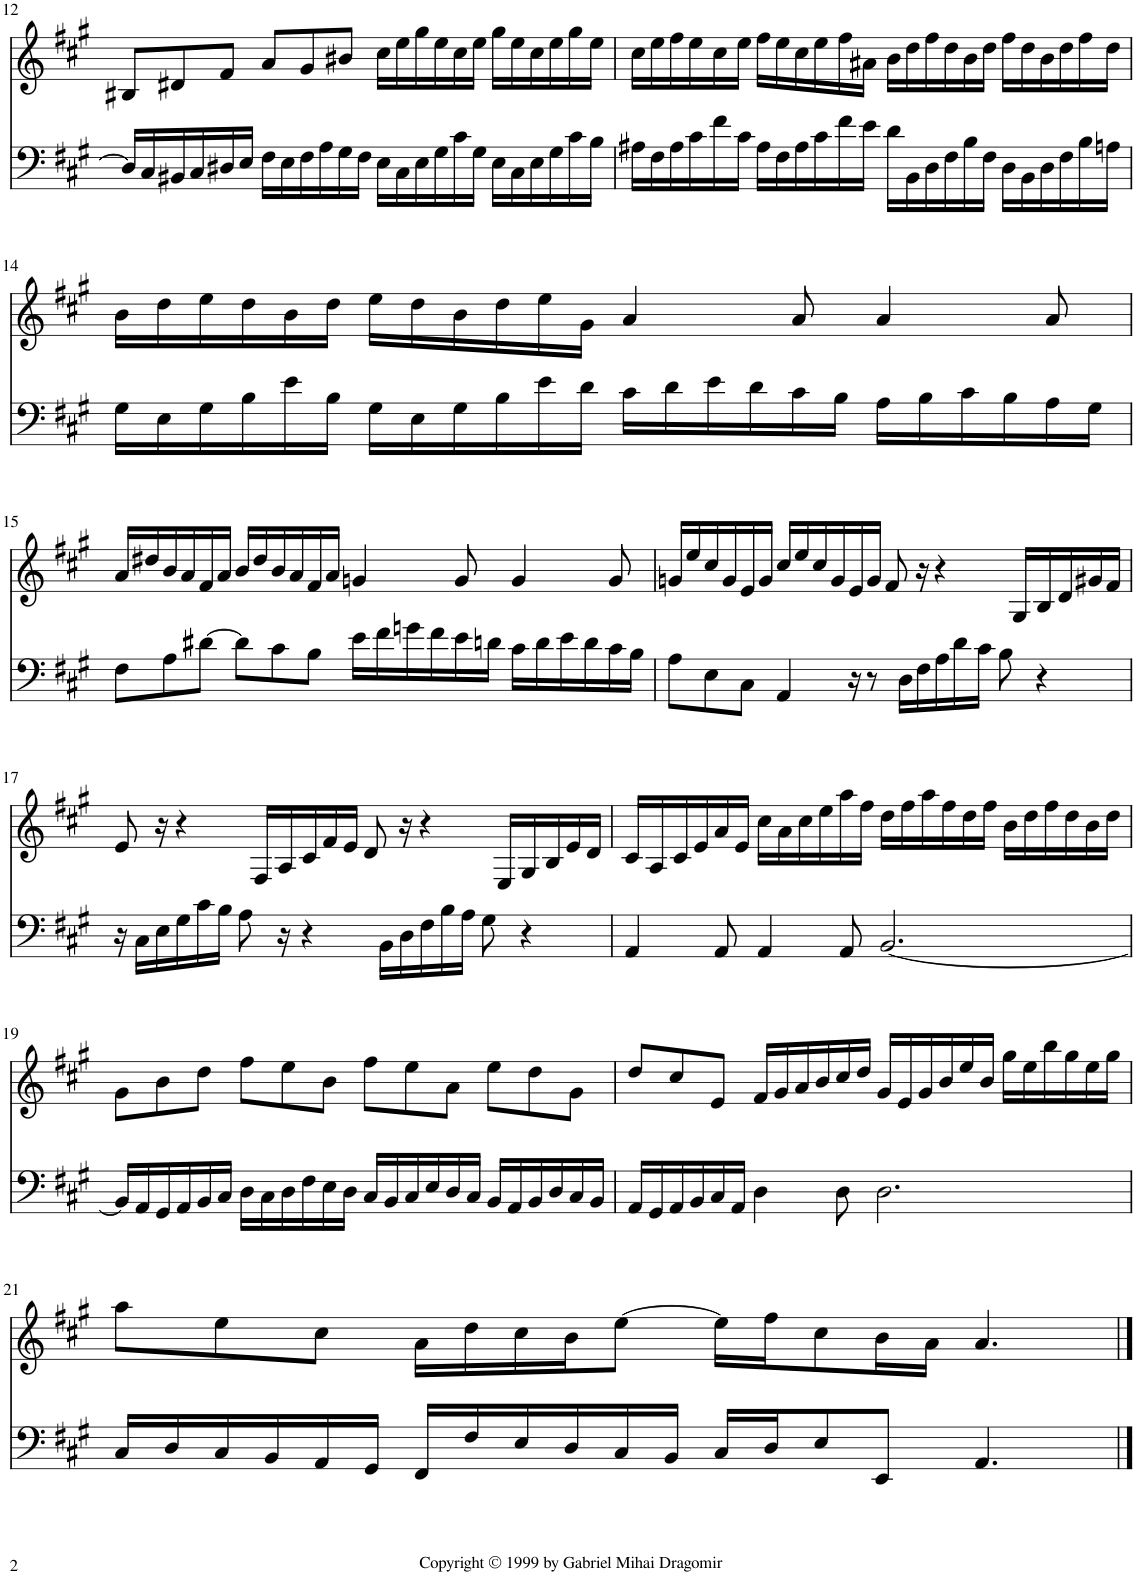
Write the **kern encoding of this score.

**kern	**kern
*part2	*part1
*staff2	*staff1
*I"Left Hand	*I"Right Hand
!!LO:PB:g=z
*clefF4	*clefG2
*k[f#c#g#]	*k[f#c#g#]
*M12/8	*M12/8
=12	=12
16D#/LL]	8B#X/L
16C#/	.
16BB#X/	8d#X/
16C#/	.
16D#X/	8f#/J
16E/JJ	.
16F#\LL	8a/L
16E\	.
16F#\	8g#/
16A\	.
16G#\	8b#X/J
16F#\JJ	.
16E\LL	16cc#\LL
16C#\	16ee\
16E\	16gg#\
16G#\	16ee\
16c#\	16cc#\
16G#\JJ	16ee\JJ
16E\LL	16gg#\LL
16C#\	16ee\
16E\	16cc#\
16G#\	16ee\
16c#\	16gg#\
16B\JJ	16ee\JJ
=13	=13
16A#X\LL	16cc#\LL
16F#\	16ee\
16A#\	16ff#\
16c#\	16ee\
16f#\	16cc#\
16c#\JJ	16ee\JJ
16A#\LL	16ff#\LL
16F#\	16ee\
16A#\	16cc#\
16c#\	16ee\
16f#\	16ff#\
16e\JJ	16a#X\JJ
16d\LL	16b\LL
16BB\	16dd\
16D\	16ff#\
16F#\	16dd\
16B\	16b\
16F#\JJ	16dd\JJ
16D\LL	16ff#\LL
16BB\	16dd\
16D\	16b\
16F#\	16dd\
16B\	16ff#\
16An\JJ	16dd\JJ
!!LO:LB:g=z
=14	=14
16G#\LL	16b\LL
16E\	16dd\
16G#\	16ee\
16B\	16dd\
16e\	16b\
16B\JJ	16dd\JJ
16G#\LL	16ee\LL
16E\	16dd\
16G#\	16b\
16B\	16dd\
16e\	16ee\
16d\JJ	16g#\JJ
16c#\LL	4a/
16d\	.
16e\	.
16d\	.
16c#\	8a/
16B\JJ	.
16A\LL	4a/
16B\	.
16c#\	.
16B\	.
16A\	8a/
16G#\JJ	.
!!LO:LB:g=z
=15	=15
8F#\L	16a/LL
.	16dd#X/
8A\	16b/
.	16a/
[8d#X\J	16f#/
.	16a/JJ
8d#\L]	16b/LL
.	16dd#/
8c#\	16b/
.	16a/
8B\J	16f#/
.	16a/JJ
16e\LL	4gn/
16f#\	.
16gn\	.
16f#\	.
16e\	8g/
16dn\JJ	.
16c#\LL	4g/
16d\	.
16e\	.
16d\	.
16c#\	8g/
16B\JJ	.
=16	=16
8A\L	16gn/LL
.	16ee/
8E\	16cc#/
.	16g/
8C#\J	16e/
.	16g/JJ
4AA/	16cc#/LL
.	16ee/
.	16cc#/
.	16g/
16r	16e/
8r	16g/JJ
.	8f#/
16D\LL	.
16F#\	16r
16A\	4r
16d\	.
16c#\JJ	.
8B\	.
.	16G#/LL
4r	16B/
.	16d/
.	16g#X/
.	16f#/JJ
!!LO:LB:g=z
=17	=17
16r	8e/
16C#\LL	.
16E\	16r
16G#\	4r
16c#\	.
16B\JJ	.
8A\	.
.	16F#/LL
16r	16A/
4r	16c#/
.	16f#/
.	16e/JJ
.	8d/
16BB\LL	.
16D\	16r
16F#\	4r
16B\	.
16A\JJ	.
8G#\	.
.	16E/LL
4r	16G#/
.	16B/
.	16e/
.	16d/JJ
=18	=18
4AA/	16c#/LL
.	16A/
.	16c#/
.	16e/
8AA/	16a/
.	16e/JJ
4AA/	16cc#\LL
.	16a\
.	16cc#\
.	16ee\
8AA/	16aa\
.	16ff#\JJ
[2.BB/	16dd\LL
.	16ff#\
.	16aa\
.	16ff#\
.	16dd\
.	16ff#\JJ
.	16b\LL
.	16dd\
.	16ff#\
.	16dd\
.	16b\
.	16dd\JJ
!!LO:LB:g=z
=19	=19
16BB/LL]	8g#\L
16AA/	.
16GG#/	8b\
16AA/	.
16BB/	8dd\J
16C#/JJ	.
16D\LL	8ff#\L
16C#\	.
16D\	8ee\
16F#\	.
16E\	8b\J
16D\JJ	.
16C#/LL	8ff#\L
16BB/	.
16C#/	8ee\
16E/	.
16D/	8a\J
16C#/JJ	.
16BB/LL	8ee\L
16AA/	.
16BB/	8dd\
16D/	.
16C#/	8g#\J
16BB/JJ	.
=20	=20
16AA/LL	8dd/L
16GG#/	.
16AA/	8cc#/
16BB/	.
16C#/	8e/J
16AA/JJ	.
4D\	16f#/LL
.	16g#/
.	16a/
.	16b/
8D\	16cc#/
.	16dd/JJ
2.D\	16g#/LL
.	16e/
.	16g#/
.	16b/
.	16ee/
.	16b/JJ
.	16gg#\LL
.	16ee\
.	16bb\
.	16gg#\
.	16ee\
.	16gg#\JJ
!!LO:LB:g=z
=21	=21
16C#/LL	8aa\L
16D/	.
16C#/	8ee\
16BB/	.
16AA/	8cc#\J
16GG#/JJ	.
16FF#/LL	16a\LL
16F#/	16dd\
16E/	16cc#\
16D/	16b\J
16C#/	[8ee\J
16BB/JJ	.
16C#/LL	16ee\LL]
16D/J	16ff#\J
8E/	8cc#\
8EE/J	16b\L
.	16a\JJ
4.AA/	4.a/
==	==
*-	*-
